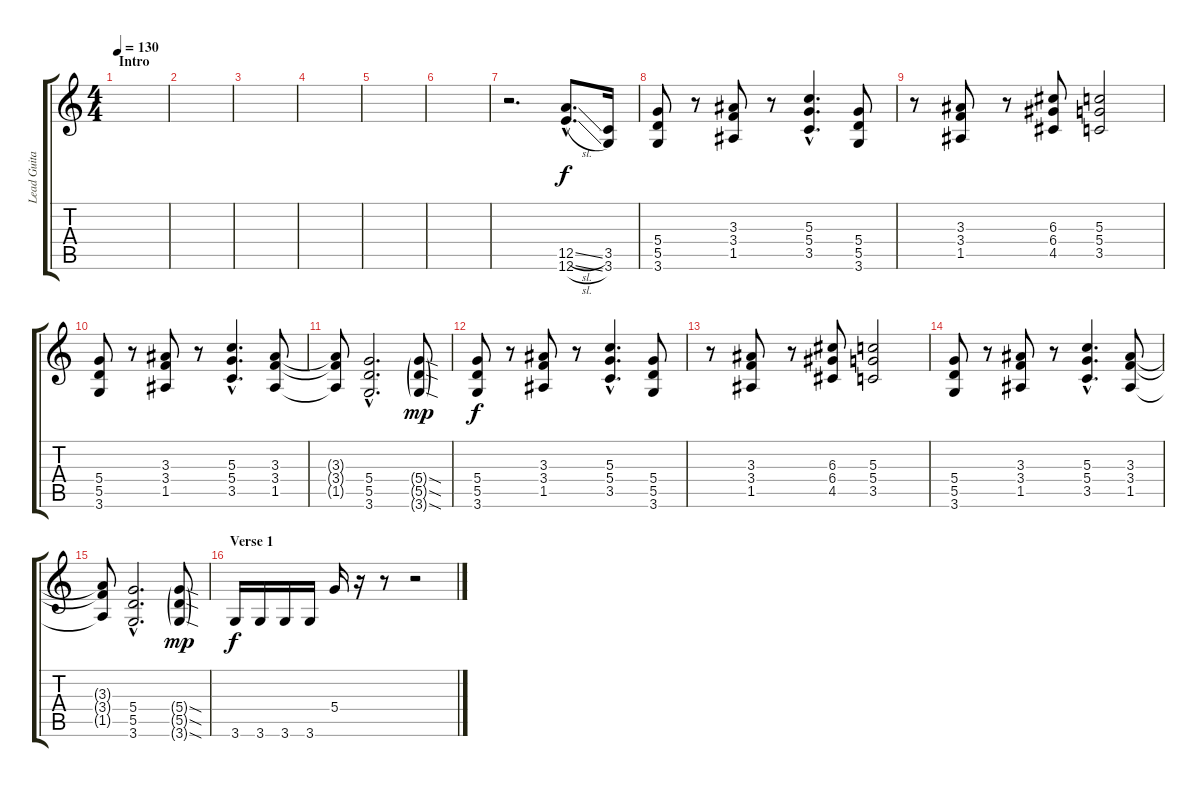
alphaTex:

\track ("Lead Guitar" "Lead Guita") {instrument overdrivenguitar}
\staff {score tabs}
\tuning (E4 B3 G3 D3 A2 E2) {hide}
\ts (4 4)
\section ("" "Intro")
\tempo 130
\clef g2
\ks c
|
|
|
|
|
|
r.2{d} (12.5{sl hac} 12.6{sl hac}).8{d} (3.5 3.6).16 |
(5.4 5.5 3.6).8 r.8 (3.3 3.4 1.5).8 r.8 (5.3{hac} 5.4{hac} 3.5{hac}).4{d} (5.4 5.5 3.6).8 |
r.8 (3.3 3.4 1.5).8 r.8 (6.3 6.4 4.5).8 (5.3 5.4 3.5).2 |
(5.4 5.5 3.6).8 r.8 (3.3 3.4 1.5).8 r.8 (5.3{hac} 5.4{hac} 3.5{hac}).4{d} (3.3 3.4 1.5).8 |
(3.3{t} 3.4{t} 1.5{t}).8 (5.4{hac} 5.5{hac} 3.6{hac}).2{d} (5.4{sod g} 5.5{sod g} 3.6{sod g}).8{dy mp} |
(5.4 5.5 3.6).8{dy f} r.8 (3.3 3.4 1.5).8 r.8 (5.3{hac} 5.4{hac} 3.5{hac}).4{d} (5.4 5.5 3.6).8 |
r.8 (3.3 3.4 1.5).8 r.8 (6.3 6.4 4.5).8 (5.3 5.4 3.5).2 |
(5.4 5.5 3.6).8 r.8 (3.3 3.4 1.5).8 r.8 (5.3{hac} 5.4{hac} 3.5{hac}).4{d} (3.3 3.4 1.5).8 |
(3.3{t} 3.4{t} 1.5{t}).8 (5.4{hac} 5.5{hac} 3.6{hac}).2{d} (5.4{sod g} 5.5{sod g} 3.6{sod g}).8{dy mp} |
\section ("" "Verse 1")
3.6.16{dy f} 3.6.16 3.6.16 3.6.16 5.4.16 r.16 r.8 r.2
